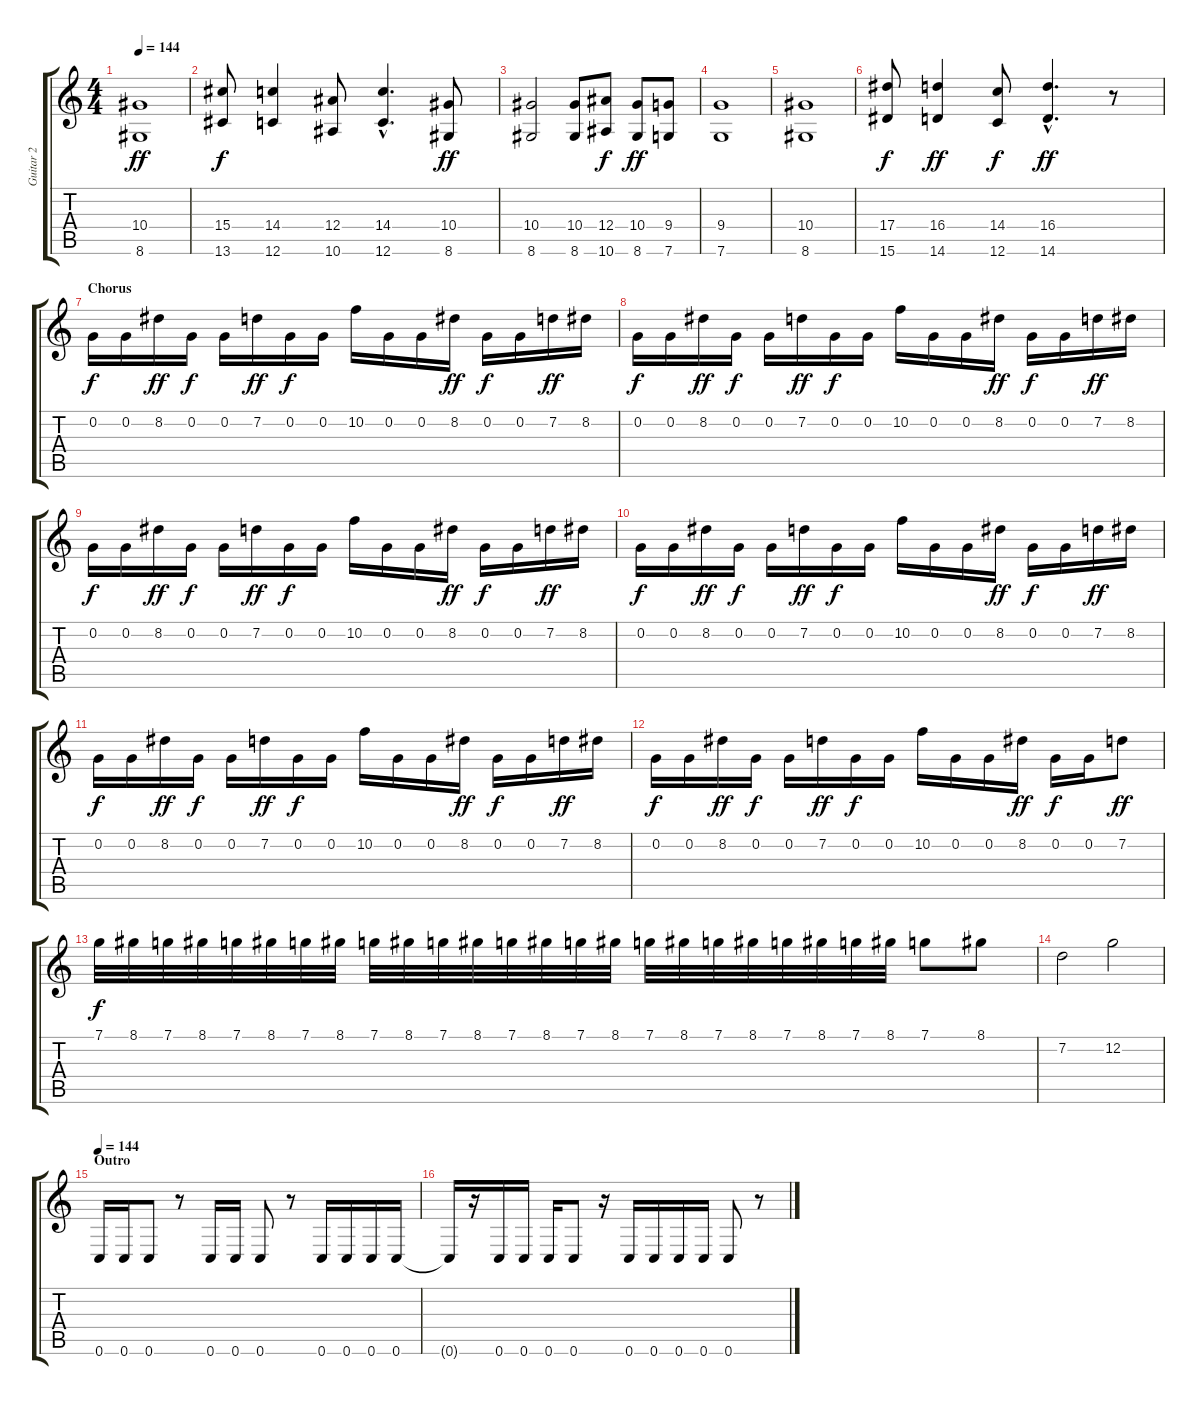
\track ("Guitar 2" "Guitar 2") {instrument overdrivenguitar}
\staff {score tabs}
\tuning (C4 G3 Eb3 Bb2 F2 C2) {hide}
\ts (4 4)
\tempo 144
\clef g2
\ks c
(10.4 8.6).1{dy ff} |
(15.4 13.6).8{dy f} (14.4 12.6).4 (12.4 10.6).8 (14.4{hac} 12.6{hac}).4{d} (10.4 8.6).8{dy ff} |
(10.4 8.6).2 (10.4 8.6).8 (12.4 10.6).8{dy f} (10.4 8.6).8{dy ff} (9.4 7.6).8 |
(9.4 7.6).1 |
(10.4 8.6).1 |
(17.4 15.6).8{dy f} (16.4 14.6).4{dy ff} (14.4 12.6).8{dy f} (16.4{hac} 14.6{hac}).4{d dy ff} r.8 |
\section ("" "Chorus")
0.2.16{dy f} 0.2.16 8.2.16{dy ff} 0.2.16{dy f} 0.2.16 7.2.16{dy ff} 0.2.16{dy f} 0.2.16 10.2.16 0.2.16 0.2.16 8.2.16{dy ff} 0.2.16{dy f} 0.2.16 7.2.16{dy ff} 8.2.16 |
0.2.16{dy f} 0.2.16 8.2.16{dy ff} 0.2.16{dy f} 0.2.16 7.2.16{dy ff} 0.2.16{dy f} 0.2.16 10.2.16 0.2.16 0.2.16 8.2.16{dy ff} 0.2.16{dy f} 0.2.16 7.2.16{dy ff} 8.2.16 |
0.2.16{dy f} 0.2.16 8.2.16{dy ff} 0.2.16{dy f} 0.2.16 7.2.16{dy ff} 0.2.16{dy f} 0.2.16 10.2.16 0.2.16 0.2.16 8.2.16{dy ff} 0.2.16{dy f} 0.2.16 7.2.16{dy ff} 8.2.16 |
0.2.16{dy f} 0.2.16 8.2.16{dy ff} 0.2.16{dy f} 0.2.16 7.2.16{dy ff} 0.2.16{dy f} 0.2.16 10.2.16 0.2.16 0.2.16 8.2.16{dy ff} 0.2.16{dy f} 0.2.16 7.2.16{dy ff} 8.2.16 |
0.2.16{dy f} 0.2.16 8.2.16{dy ff} 0.2.16{dy f} 0.2.16 7.2.16{dy ff} 0.2.16{dy f} 0.2.16 10.2.16 0.2.16 0.2.16 8.2.16{dy ff} 0.2.16{dy f} 0.2.16 7.2.16{dy ff} 8.2.16 |
0.2.16{dy f} 0.2.16 8.2.16{dy ff} 0.2.16{dy f} 0.2.16 7.2.16{dy ff} 0.2.16{dy f} 0.2.16 10.2.16 0.2.16 0.2.16 8.2.16{dy ff} 0.2.16{dy f} 0.2.16 7.2.8{dy ff} |
7.1.32{dy f} 8.1.32 7.1.32 8.1.32 7.1.32 8.1.32 7.1.32 8.1.32 7.1.32 8.1.32 7.1.32 8.1.32 7.1.32 8.1.32 7.1.32 8.1.32 7.1.32 8.1.32 7.1.32 8.1.32 7.1.32 8.1.32 7.1.32 8.1.32 7.1.8 8.1.8 |
7.2.2 12.2.2 |
\section ("" "Outro")
\tempo 144
0.6.16 0.6.16 0.6.8 r.8 0.6.16 0.6.16 0.6.8 r.8 0.6.16 0.6.16 0.6.16 0.6.16 |
0.6{t}.16 r.16 0.6.16 0.6.16 0.6.16 0.6.8 r.16 0.6.16 0.6.16 0.6.16 0.6.16 0.6.8 r.8
